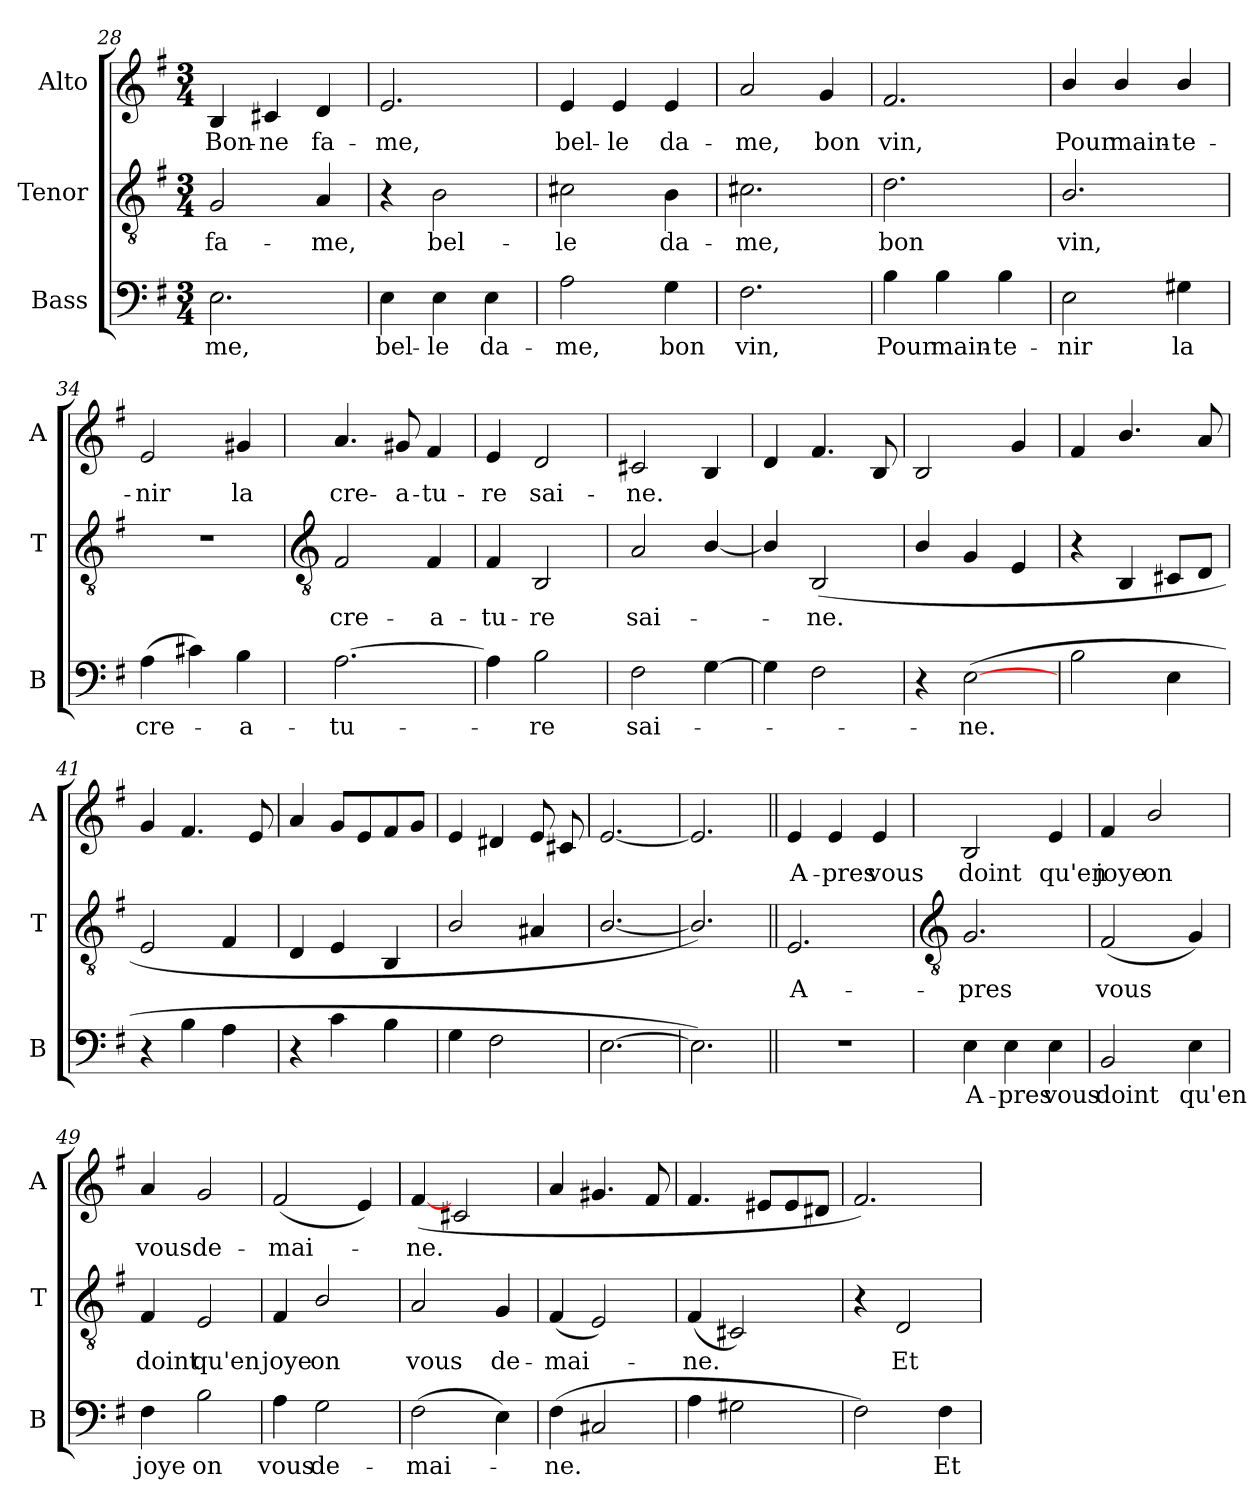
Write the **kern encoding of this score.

**kern	**text	**kern	**text	**kern	**text
*part3	*part3	*part2	*part2	*part1	*part1
*staff3	*staff3	*staff2	*staff2	*staff1	*staff1
*I"Bass	*	*I"Tenor	*	*I"Alto	*
*I'B	*	*I'T	*	*I'A	*
*clefF4	*	*clefGv2	*	*clefG2	*
*k[f#]	*	*k[f#]	*	*k[f#]	*
*G:	*	*G:	*	*G:	*
*M3/4	*	*M3/4	*	*M3/4	*
=28	=28	=28	=28	=28	=28
!	!LO:LY:b	!	!LO:LY:b	!	!LO:LY:b
2.E	-me,	2G	fa-	4B	Bon-
!	!	!	!	!	!LO:LY:b
.	.	.	.	4c#X	-ne
!	!	!	!LO:LY:b	!	!LO:LY:b
.	.	4A	-me,	4d	fa-
=29	=29	=29	=29	=29	=29
!	!LO:LY:b	!	!	!	!LO:LY:b
4E	bel-	4r	.	2.e	-me,
!	!LO:LY:b	!	!LO:LY:b	!	!
4E	-le	2B	bel-	.	.
!	!LO:LY:b	!	!	!	!
4E	da-	.	.	.	.
=30	=30	=30	=30	=30	=30
!	!LO:LY:b	!	!LO:LY:b	!	!LO:LY:b
2A\	-me,	2c#X	-le	4e	bel-
!	!	!	!	!	!LO:LY:b
.	.	.	.	4e	-le
!	!LO:LY:b	!	!LO:LY:b	!	!LO:LY:b
4G	bon	4B	da-	4e	da-
=31	=31	=31	=31	=31	=31
!	!LO:LY:b	!	!LO:LY:b	!	!LO:LY:b
2.F#	vin,	2.c#X	-me,	2a/	-me,
!	!	!	!	!	!LO:LY:b
.	.	.	.	4g	bon
=32	=32	=32	=32	=32	=32
!	!LO:LY:b	!	!LO:LY:b	!	!LO:LY:b
4B	Pour	2.d	bon	2.f#	vin,
!	!LO:LY:b	!	!	!	!
4B	main-	.	.	.	.
!	!LO:LY:b	!	!	!	!
4B	-te-	.	.	.	.
=33	=33	=33	=33	=33	=33
!	!LO:LY:b	!	!LO:LY:b	!	!LO:LY:b
2E	-nir	2.B/	vin,	4b/	Pour
!	!	!	!	!	!LO:LY:b
.	.	.	.	4b/	main-
!	!LO:LY:b	!	!	!	!LO:LY:b
4G#X	la	.	.	4b/	-te-
=34	=34	=34	=34	=34	=34
!	!LO:LY:b	!	!	!	!LO:LY:b
(>4A	cre-	2.r	.	2e	-nir
4c#X)	.	.	.	.	.
!	!LO:LY:b	!	!	!	!LO:LY:b
4B	a-	.	.	4g#X	la
!!LO:LB:g=z
=35	=35	=35	=35	=35	=35
*	*	*clefGv2	*	*	*
!	!LO:LY:b	!	!LO:LY:b	!	!LO:LY:b
[2.A	-tu-	2F#/	cre-	4.a/	cre-
!	!	!	!	!	!LO:LY:b
.	.	.	.	8g#X	-a-
!	!	!	!LO:LY:b	!	!LO:LY:b
.	.	4F#/	-a-	4f#/	-tu-
=36	=36	=36	=36	=36	=36
!	!	!	!LO:LY:b	!	!LO:LY:b
4A]	.	4F#/	-tu-	4e	-re
!	!LO:LY:b	!	!LO:LY:b	!	!LO:LY:b
2B	re	2BB	-re	2d	sai-
=37	=37	=37	=37	=37	=37
!	!LO:LY:b	!	!LO:LY:b	!	!LO:LY:b
2F#\	sai-	2A	sai-	2c#X	-ne.
[4G\	.	[4B/	.	4B	.
=38	=38	=38	=38	=38	=38
4G\]	.	4B/]	.	4d	.
!	!	!	!LO:LY:b	!	!
2F#\	.	(<2BB	ne.	4.f#/	.
.	.	.	.	8B	.
=39	=39	=39	=39	=39	=39
4r	.	4B/	.	2B	.
!	!LO:LY:b	!	!	!	!
(>[2E	ne.	4G	.	.	.
.	.	4E/	.	4g	.
=40	=40	=40	=40	=40	=40
2B	.	4r	.	4f#	.
.	.	4BB	.	4.b/	.
4E	.	8C#X/L	.	.	.
.	.	8D/J	.	8a/	.
=41	=41	=41	=41	=41	=41
4r	.	2E	.	4g	.
4B	.	.	.	4.f#/	.
4A	.	4F#/	.	.	.
.	.	.	.	8e/	.
=42	=42	=42	=42	=42	=42
4r	.	4D	.	4a/	.
4c	.	4E	.	8gL	.
.	.	.	.	8e	.
4B	.	4BB	.	8f#	.
.	.	.	.	8gJ	.
=43	=43	=43	=43	=43	=43
4G	.	2B/	.	4e	.
2F#\	.	.	.	4d#X	.
.	.	4A#X	.	8e	.
.	.	.	.	8c#X	.
=44	=44	=44	=44	=44	=44
[2.E	.	[2.B/	.	[2.e	.
=45	=45	=45	=45	=45	=45
2.E])	.	2.B/])	.	2.e]	.
=46||	=46||	=46||	=46||	=46||	=46||
!LO:N:vis=1	!	!	!LO:LY:b	!	!LO:LY:b
2.r	.	2.E	A-	4e	A-
!	!	!	!	!	!LO:LY:b
.	.	.	.	4e	-pres
!	!	!	!	!	!LO:LY:b
.	.	.	.	4e	vous
!!LO:LB:g=z
=47	=47	=47	=47	=47	=47
*	*	*clefGv2	*	*	*
!	!LO:LY:b	!	!LO:LY:b	!	!LO:LY:b
4E	A-	2.G	-pres	2B	doint
!	!LO:LY:b	!	!	!	!
4E	-pres	.	.	.	.
!	!LO:LY:b	!	!	!	!LO:LY:b
4E	vous	.	.	4e	qu'en
=48	=48	=48	=48	=48	=48
!	!LO:LY:b	!	!LO:LY:b	!	!LO:LY:b
2BB	doint	(<2F#	vous	4f#	joye
!	!	!	!	!	!LO:LY:b
.	.	.	.	2b/	on
!	!LO:LY:b	!	!	!	!
4E	qu'en	4G)	.	.	.
=49	=49	=49	=49	=49	=49
!	!LO:LY:b	!	!LO:LY:b	!	!LO:LY:b
4F#	joye	4F#/	doint	4a/	vous
!	!LO:LY:b	!	!LO:LY:b	!	!LO:LY:b
2B	on	2E	qu'en	2g	de-
=50	=50	=50	=50	=50	=50
!	!LO:LY:b	!	!LO:LY:b	!	!LO:LY:b
4A\	vous	4F#	joye	(<2f#/	-mai-
!	!LO:LY:b	!	!LO:LY:b	!	!
2G	de-	2B/	on	.	.
.	.	.	.	4e)	.
=51	=51	=51	=51	=51	=51
!	!LO:LY:b	!	!LO:LY:b	!	!LO:LY:b
(>2F#	-mai-	2A/	vous	(<[4f#/	ne.
.	.	.	.	2c#X	.
!	!	!	!LO:LY:b	!	!
4E)	.	4G	de-	.	.
=52	=52	=52	=52	=52	=52
!	!LO:LY:b	!	!LO:LY:b	!	!
(>4F#\	-ne.	(<4F#/	-mai-	4a/	.
2C#X	.	2E)	.	4.g#X	.
.	.	.	.	8f#/	.
=53	=53	=53	=53	=53	=53
!	!	!	!LO:LY:b	!	!
4A\	.	(<4F#/	ne.	4.f#/	.
2G#X	.	2C#X)	.	.	.
.	.	.	.	8e#XL	.
.	.	.	.	8e#	.
.	.	.	.	8d#XJ	.
=54	=54	=54	=54	=54	=54
2F#)	.	4r	.	2.f#/)	.
!	!	!	!LO:LY:b	!	!
.	.	2D	Et	.	.
!	!LO:LY:b	!	!	!	!
4F#	Et	.	.	.	.
=	=	=	=	=	=
*-	*-	*-	*-	*-	*-
